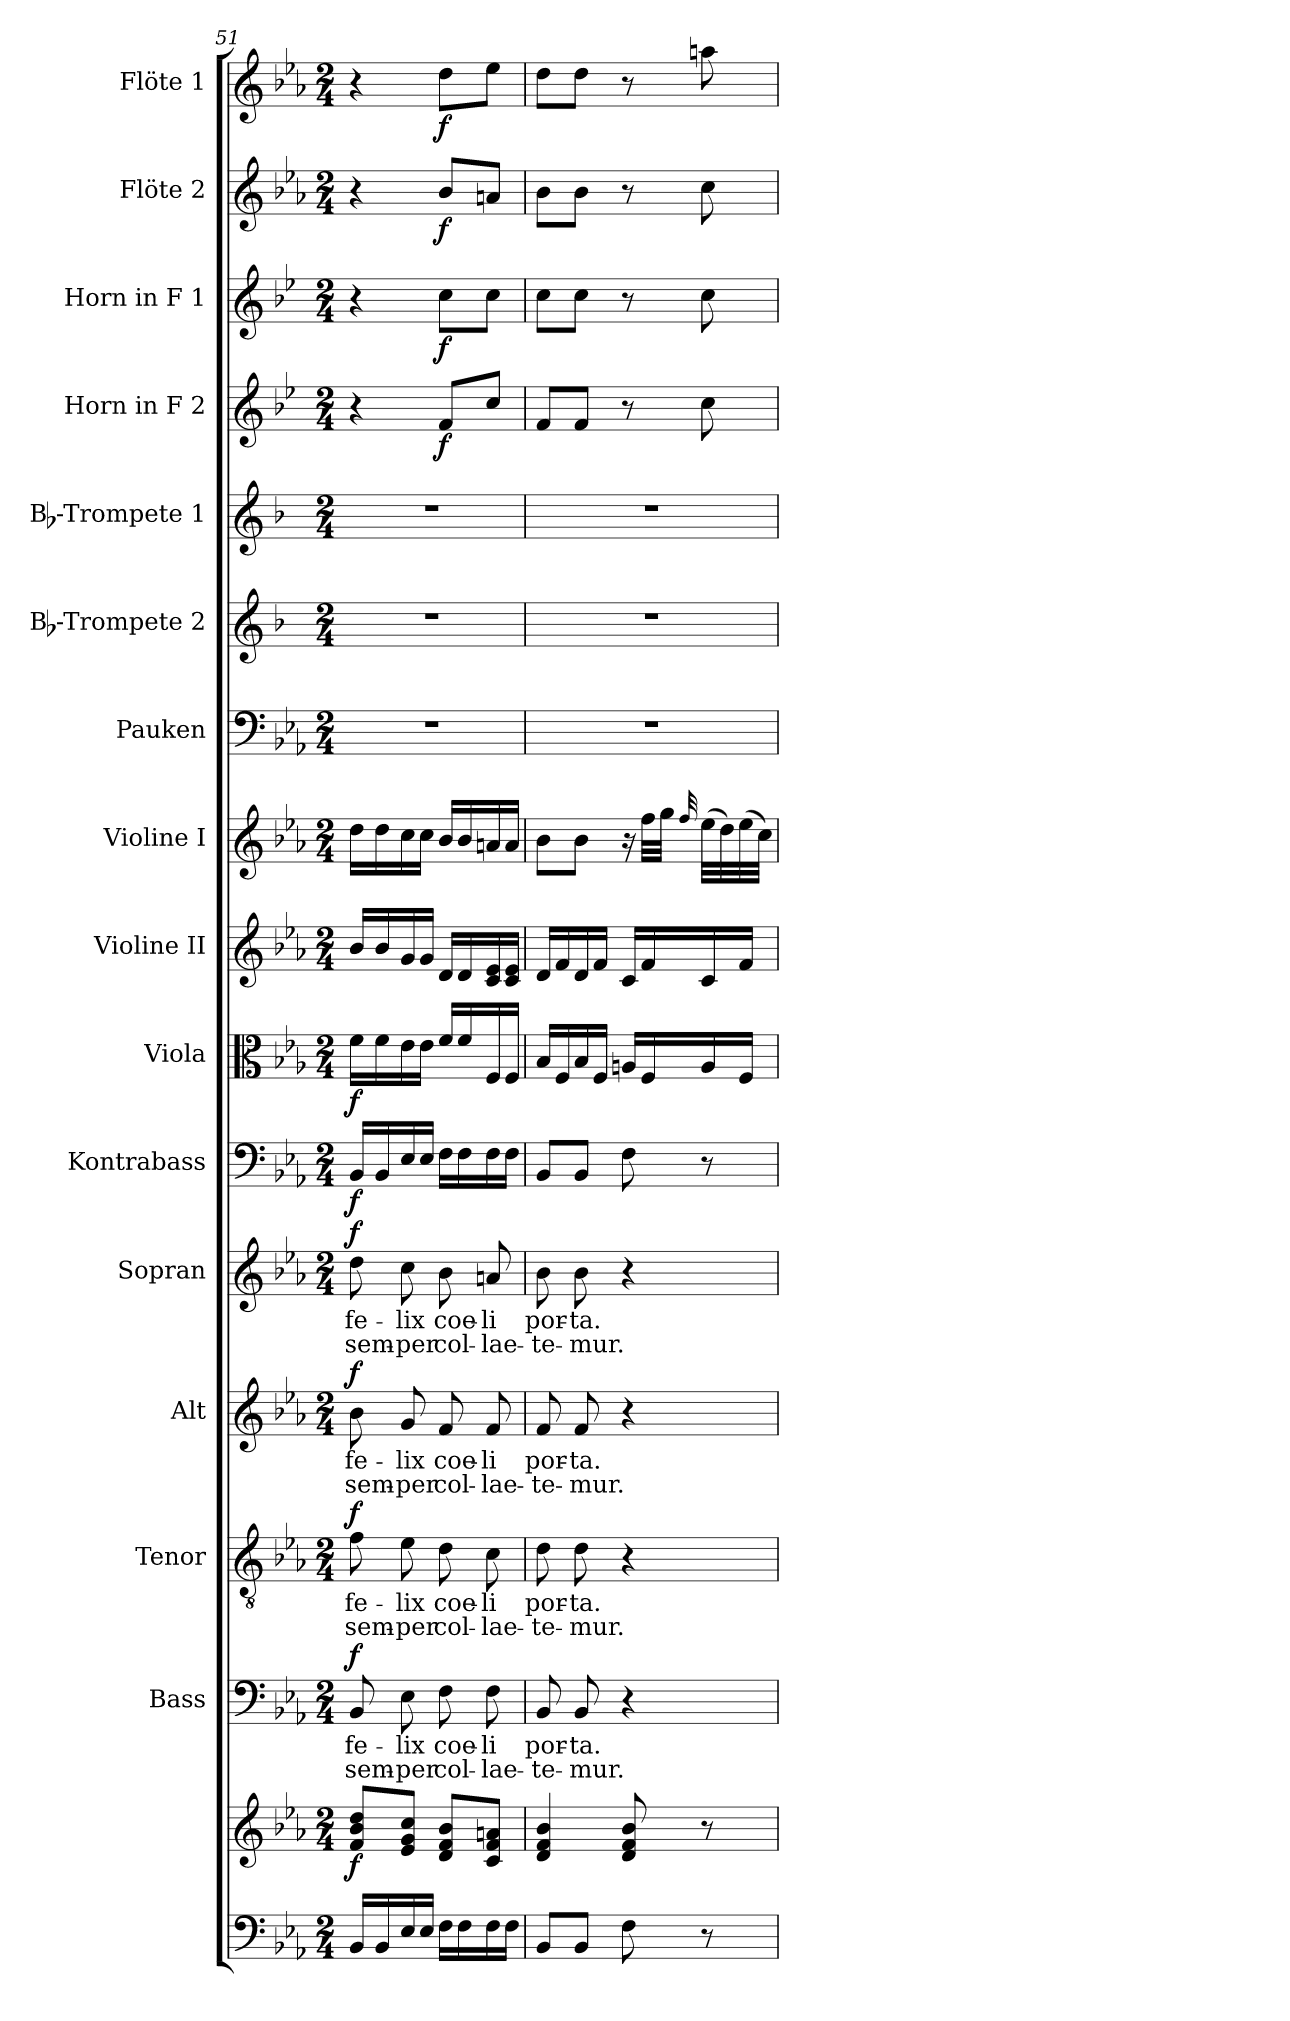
**kern	**kern	**dynam	**kern	**text	**text	**dynam	**kern	**text	**text	**dynam	**kern	**text	**text	**dynam	**kern	**text	**text	**dynam	**kern	**dynam	**kern	**dynam	**kern	**kern	**kern	**kern	**kern	**kern	**dynam	**kern	**dynam	**kern	**dynam	**kern	**dynam
*part16	*part16	*part16	*part15	*part15	*part15	*part15	*part14	*part14	*part14	*part14	*part13	*part13	*part13	*part13	*part12	*part12	*part12	*part12	*part11	*part11	*part10	*part10	*part9	*part8	*part7	*part6	*part5	*part4	*part4	*part3	*part3	*part2	*part2	*part1	*part1
*staff17	*staff16	*staff16/17	*staff15	*staff15	*staff15	*staff15	*staff14	*staff14	*staff14	*staff14	*staff13	*staff13	*staff13	*staff13	*staff12	*staff12	*staff12	*staff12	*staff11	*staff11	*staff10	*staff10	*staff9	*staff8	*staff7	*staff6	*staff5	*staff4	*staff4	*staff3	*staff3	*staff2	*staff2	*staff1	*staff1
*	*	*	*I"Bass	*	*	*	*I"Tenor	*	*	*	*I"Alt	*	*	*	*I"Sopran	*	*	*	*I"Kontrabass	*	*I"Viola	*	*I"Violine II	*I"Violine I	*I"Pauken	*I"Bb-Trompete 2	*I"Bb-Trompete 1	*I"Horn in F 2	*	*I"Horn in F 1	*	*I"Flöte 2	*	*I"Flöte 1	*
*	*	*	*I'B.	*	*	*	*I'T.	*	*	*	*I'A.	*	*	*	*I'S.	*	*	*	*I'Kb.	*	*I'Vla.	*	*I'Vl. II	*I'Vl. I	*I'Pk.	*I'Bb Trp. 2	*I'Bb Trp. 1	*	*	*	*	*I'Fl. 2	*	*I'Fl. 1	*
*clefF4	*clefG2	*	*clefF4	*	*	*	*clefGv2	*	*	*	*clefG2	*	*	*	*clefG2	*	*	*	*clefF4	*	*clefC3	*	*clefG2	*clefG2	*clefF4	*clefG2	*clefG2	*clefG2	*	*clefG2	*	*clefG2	*	*clefG2	*
*	*	*	*	*	*	*	*	*	*	*	*	*	*	*	*	*	*	*	*ITrd7c12	*	*	*	*	*	*	*ITrd1c2	*ITrd1c2	*ITrd4c7	*	*ITrd4c7	*	*	*	*	*
*k[b-e-a-]	*k[b-e-a-]	*	*k[b-e-a-]	*	*	*	*k[b-e-a-]	*	*	*	*k[b-e-a-]	*	*	*	*k[b-e-a-]	*	*	*	*k[b-e-a-]	*	*k[b-e-a-]	*	*k[b-e-a-]	*k[b-e-a-]	*k[b-e-a-]	*k[b-e-a-]	*k[b-e-a-]	*k[b-e-a-]	*	*k[b-e-a-]	*	*k[b-e-a-]	*	*k[b-e-a-]	*
*E-:	*E-:	*	*E-:	*	*	*	*E-:	*	*	*	*E-:	*	*	*	*E-:	*	*	*	*E-:	*	*E-:	*	*E-:	*E-:	*E-:	*E-:	*E-:	*E-:	*	*E-:	*	*E-:	*	*E-:	*
*M2/4	*M2/4	*	*M2/4	*	*	*	*M2/4	*	*	*	*M2/4	*	*	*	*M2/4	*	*	*	*M2/4	*	*M2/4	*	*M2/4	*M2/4	*M2/4	*M2/4	*M2/4	*M2/4	*	*M2/4	*	*M2/4	*	*M2/4	*
=51	=51	=51	=51	=51	=51	=51	=51	=51	=51	=51	=51	=51	=51	=51	=51	=51	=51	=51	=51	=51	=51	=51	=51	=51	=51	=51	=51	=51	=51	=51	=51	=51	=51	=51	=51
!	!	!LO:DY:b	!	!LO:LY:b	!LO:LY:b	!LO:DY:a	!	!LO:LY:b	!LO:LY:b	!LO:DY:a	!	!LO:LY:b	!LO:LY:b	!LO:DY:a	!	!LO:LY:b	!LO:LY:b	!LO:DY:a	!	!LO:DY:b	!	!LO:DY:b	!	!	!	!	!	!	!	!	!	!	!	!	!
16BB-/LL	8f/ 8b-/ 8dd/L	f	8BB-/	fe-	sem-	f	8f\	fe-	sem-	f	8b-\	fe-	sem-	f	8dd\	fe-	sem-	f	16BBB-/LL	f	16f\LL	f	16b-/LL	16dd\LL	2r	2r	2r	4r	.	4r	.	4r	.	4r	.
16BB-/	.	.	.	.	.	.	.	.	.	.	.	.	.	.	.	.	.	.	16BBB-/	.	16f\	.	16b-/	16dd\	.	.	.	.	.	.	.	.	.	.	.
!	!	!	!	!LO:LY:b	!LO:LY:b	!	!	!LO:LY:b	!LO:LY:b	!	!	!LO:LY:b	!LO:LY:b	!	!	!LO:LY:b	!LO:LY:b	!	!	!	!	!	!	!	!	!	!	!	!	!	!	!	!	!	!
16E-/	8e-/ 8g/ 8cc/J	.	8E-\	-lix	-per	.	8e-\	-lix	-per	.	8g/	-lix	-per	.	8cc\	-lix	-per	.	16EE-/	.	16e-\	.	16g/	16cc\	.	.	.	.	.	.	.	.	.	.	.
16E-/JJ	.	.	.	.	.	.	.	.	.	.	.	.	.	.	.	.	.	.	16EE-/JJ	.	16e-\JJ	.	16g/JJ	16cc\JJ	.	.	.	.	.	.	.	.	.	.	.
!	!	!	!	!LO:LY:b	!LO:LY:b	!	!	!LO:LY:b	!LO:LY:b	!	!	!LO:LY:b	!LO:LY:b	!	!	!LO:LY:b	!LO:LY:b	!	!	!	!	!	!	!	!	!	!	!	!LO:DY:b	!	!LO:DY:b	!	!LO:DY:b	!	!LO:DY:b
16F\LL	8d/ 8f/ 8b-/L	.	8F\	coe-	col-	.	8d\	coe-	col-	.	8f/	coe-	col-	.	8b-\	coe-	col-	.	16FF\LL	.	16f/LL	.	16d/LL	16b-/LL	.	.	.	8B-/L	f	8f\L	f	8b-/L	f	8dd\L	f
16F\	.	.	.	.	.	.	.	.	.	.	.	.	.	.	.	.	.	.	16FF\	.	16f/	.	16d/	16b-/	.	.	.	.	.	.	.	.	.	.	.
!	!	!	!	!LO:LY:b	!LO:LY:b	!	!	!LO:LY:b	!LO:LY:b	!	!	!LO:LY:b	!LO:LY:b	!	!	!LO:LY:b	!LO:LY:b	!	!	!	!	!	!	!	!	!	!	!	!	!	!	!	!	!	!
16F\	8c/ 8f/ 8an/J	.	8F\	-li	-lae-	.	8c\	-li	-lae-	.	8f/	-li	-lae-	.	8an/	-li	-lae-	.	16FF\	.	16F/	.	16c/ 16e-/	16an/	.	.	.	8f/J	.	8f\J	.	8an/J	.	8ee-\J	.
16F\JJ	.	.	.	.	.	.	.	.	.	.	.	.	.	.	.	.	.	.	16FF\JJ	.	16F/JJ	.	16c/ 16e-/JJ	16a/JJ	.	.	.	.	.	.	.	.	.	.	.
=52	=52	=52	=52	=52	=52	=52	=52	=52	=52	=52	=52	=52	=52	=52	=52	=52	=52	=52	=52	=52	=52	=52	=52	=52	=52	=52	=52	=52	=52	=52	=52	=52	=52	=52	=52
!	!	!	!	!LO:LY:b	!LO:LY:b	!	!	!LO:LY:b	!LO:LY:b	!	!	!LO:LY:b	!LO:LY:b	!	!	!LO:LY:b	!LO:LY:b	!	!	!	!	!	!	!	!	!	!	!	!	!	!	!	!	!	!
8BB-/L	4d/ 4f/ 4b-/	.	8BB-/	por-	-te-	.	8d\	por-	-te-	.	8f/	por-	-te-	.	8b-\	por-	-te-	.	8BBB-/L	.	16B-/LL	.	16d/LL	8b-\L	2r	2r	2r	8B-/L	.	8f\L	.	8b-\L	.	8dd\L	.
.	.	.	.	.	.	.	.	.	.	.	.	.	.	.	.	.	.	.	.	.	16F/	.	16f/	.	.	.	.	.	.	.	.	.	.	.	.
!	!	!	!	!LO:LY:b	!LO:LY:b	!	!	!LO:LY:b	!LO:LY:b	!	!	!LO:LY:b	!LO:LY:b	!	!	!LO:LY:b	!LO:LY:b	!	!	!	!	!	!	!	!	!	!	!	!	!	!	!	!	!	!
8BB-/J	.	.	8BB-/	-ta.	-mur.	.	8d\	-ta.	-mur.	.	8f/	-ta.	-mur.	.	8b-\	-ta.	-mur.	.	8BBB-/J	.	16B-/	.	16d/	8b-\J	.	.	.	8B-/J	.	8f\J	.	8b-\J	.	8dd\J	.
.	.	.	.	.	.	.	.	.	.	.	.	.	.	.	.	.	.	.	.	.	16F/JJ	.	16f/JJ	.	.	.	.	.	.	.	.	.	.	.	.
8F\	8d/ 8f/ 8b-/	.	4r	.	.	.	4r	.	.	.	4r	.	.	.	4r	.	.	.	8FF\	.	16An/LL	.	16c/LL	16r	.	.	.	8r	.	8r	.	8r	.	8r	.
.	.	.	.	.	.	.	.	.	.	.	.	.	.	.	.	.	.	.	.	.	16F/	.	16f/	32ff\LLL	.	.	.	.	.	.	.	.	.	.	.
.	.	.	.	.	.	.	.	.	.	.	.	.	.	.	.	.	.	.	.	.	.	.	.	32gg\JJJ	.	.	.	.	.	.	.	.	.	.	.
.	.	.	.	.	.	.	.	.	.	.	.	.	.	.	.	.	.	.	.	.	.	.	.	32qqff/	.	.	.	.	.	.	.	.	.	.	.
8r	8r	.	.	.	.	.	.	.	.	.	.	.	.	.	.	.	.	.	8r	.	16A/	.	16c/	(>32ee-\LLL	.	.	.	8f\	.	8f\	.	8cc\	.	8aan\	.
.	.	.	.	.	.	.	.	.	.	.	.	.	.	.	.	.	.	.	.	.	.	.	.	32dd\)	.	.	.	.	.	.	.	.	.	.	.
.	.	.	.	.	.	.	.	.	.	.	.	.	.	.	.	.	.	.	.	.	16F/JJ	.	16f/JJ	(>32ee-\	.	.	.	.	.	.	.	.	.	.	.
.	.	.	.	.	.	.	.	.	.	.	.	.	.	.	.	.	.	.	.	.	.	.	.	32cc\JJJ)	.	.	.	.	.	.	.	.	.	.	.
=	=	=	=	=	=	=	=	=	=	=	=	=	=	=	=	=	=	=	=	=	=	=	=	=	=	=	=	=	=	=	=	=	=	=	=
*-	*-	*-	*-	*-	*-	*-	*-	*-	*-	*-	*-	*-	*-	*-	*-	*-	*-	*-	*-	*-	*-	*-	*-	*-	*-	*-	*-	*-	*-	*-	*-	*-	*-	*-	*-
